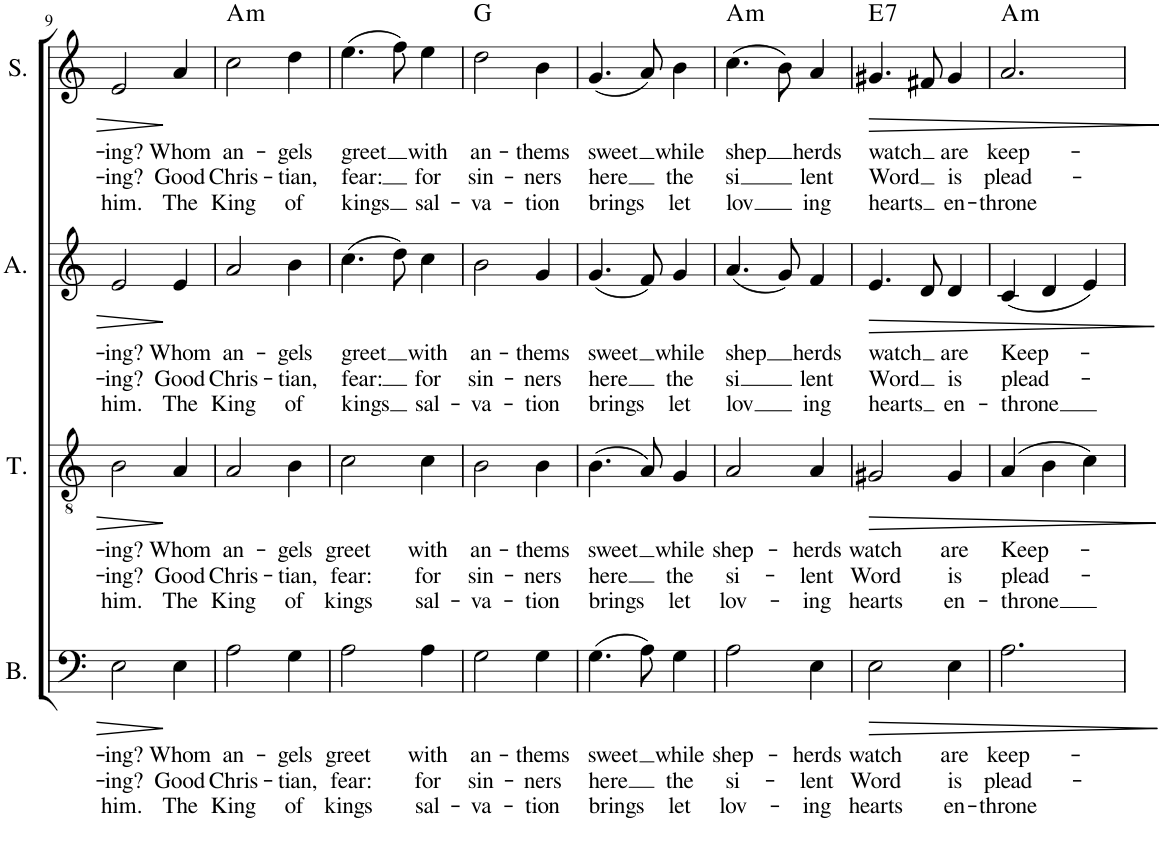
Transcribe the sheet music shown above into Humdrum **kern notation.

**kern	**text	**text	**text	**dynam	**kern	**text	**text	**text	**dynam	**kern	**text	**text	**text	**dynam	**kern	**text	**text	**text	**dynam	**harte
*part4	*part4	*part4	*part4	*part4	*part3	*part3	*part3	*part3	*part3	*part2	*part2	*part2	*part2	*part2	*part1	*part1	*part1	*part1	*part1	*part1
*staff4	*staff4	*staff4	*staff4	*staff4	*staff3	*staff3	*staff3	*staff3	*staff3	*staff2	*staff2	*staff2	*staff2	*staff2	*staff1	*staff1	*staff1	*staff1	*staff1	*
*I"Bass	*	*	*	*	*I"Tenor	*	*	*	*	*I"Alto	*	*	*	*	*I"Soprano	*	*	*	*	*
*I'B.	*	*	*	*	*I'T.	*	*	*	*	*I'A.	*	*	*	*	*I'S.	*	*	*	*	*
!!LO:PB:g=z
*clefF4	*	*	*	*	*clefGv2	*	*	*	*	*clefG2	*	*	*	*	*clefG2	*	*	*	*	*
*k[]	*	*	*	*	*k[]	*	*	*	*	*k[]	*	*	*	*	*k[]	*	*	*	*	*
*M3/4	*	*	*	*	*M3/4	*	*	*	*	*M3/4	*	*	*	*	*M3/4	*	*	*	*	*
=9	=9	=9	=9	=9	=9	=9	=9	=9	=9	=9	=9	=9	=9	=9	=9	=9	=9	=9	=9	=9
!	!LO:LY:b	!LO:LY:b	!LO:LY:b	!	!	!LO:LY:b	!LO:LY:b	!LO:LY:b	!	!	!LO:LY:b	!LO:LY:b	!LO:LY:b	!	!	!LO:LY:b	!LO:LY:b	!LO:LY:b	!	!
2E\	-ing?	-ing?	him.	.	2B\	-ing?	-ing?	him.	.	2e/	-ing?	-ing?	him.	.	2e/	-ing?	-ing?	him.	.	.
!	!LO:LY:b	!LO:LY:b	!LO:LY:b	!	!	!LO:LY:b	!LO:LY:b	!LO:LY:b	!	!	!LO:LY:b	!LO:LY:b	!LO:LY:b	!	!	!LO:LY:b	!LO:LY:b	!LO:LY:b	!	!
4E\	Whom	Good	The	.	4A/	Whom	Good	The	.	4e/	Whom	Good	The	.	4a/	Whom	Good	The	.	.
=10	=10	=10	=10	=10	=10	=10	=10	=10	=10	=10	=10	=10	=10	=10	=10	=10	=10	=10	=10	=10
!	!LO:LY:b	!LO:LY:b	!LO:LY:b	!	!	!LO:LY:b	!LO:LY:b	!LO:LY:b	!	!	!LO:LY:b	!LO:LY:b	!LO:LY:b	!	!	!LO:LY:b	!LO:LY:b	!LO:LY:b	!	!LO:H:kt=m
2A\	an-	Chris-	King	.	2A/	an-	Chris-	King	.	2a/	an-	Chris-	King	.	2cc\	an-	Chris-	King	.	A:min
!	!LO:LY:b	!LO:LY:b	!LO:LY:b	!	!	!LO:LY:b	!LO:LY:b	!LO:LY:b	!	!	!LO:LY:b	!LO:LY:b	!LO:LY:b	!	!	!LO:LY:b	!LO:LY:b	!LO:LY:b	!	!
4G\	-gels	-tian,	of	.	4B\	-gels	-tian,	of	.	4b\	-gels	-tian,	of	.	4dd\	-gels	-tian,	of	.	.
=11	=11	=11	=11	=11	=11	=11	=11	=11	=11	=11	=11	=11	=11	=11	=11	=11	=11	=11	=11	=11
!	!LO:LY:b	!LO:LY:b	!LO:LY:b	!	!	!LO:LY:b	!LO:LY:b	!LO:LY:b	!	!	!LO:LY:b	!LO:LY:b	!LO:LY:b	!	!	!LO:LY:b	!LO:LY:b	!LO:LY:b	!	!
2A\	greet	fear:	kings	.	2c\	greet	fear:	kings	.	(4.cc\	greet	fear:	kings	.	(4.ee\	greet	fear:	kings	.	.
.	.	.	.	.	.	.	.	.	.	8dd\)	.	.	.	.	8ff\)	.	.	.	.	.
!	!LO:LY:b	!LO:LY:b	!LO:LY:b	!	!	!LO:LY:b	!LO:LY:b	!LO:LY:b	!	!	!LO:LY:b	!LO:LY:b	!LO:LY:b	!	!	!LO:LY:b	!LO:LY:b	!LO:LY:b	!	!
4A\	with	for	sal-	.	4c\	with	for	sal-	.	4cc\	with	for	sal-	.	4ee\	with	for	sal-	.	.
=12	=12	=12	=12	=12	=12	=12	=12	=12	=12	=12	=12	=12	=12	=12	=12	=12	=12	=12	=12	=12
!	!LO:LY:b	!LO:LY:b	!LO:LY:b	!	!	!LO:LY:b	!LO:LY:b	!LO:LY:b	!	!	!LO:LY:b	!LO:LY:b	!LO:LY:b	!	!	!LO:LY:b	!LO:LY:b	!LO:LY:b	!	!
2G\	an-	sin-	-va-	.	2B\	an-	sin-	-va-	.	2b\	an-	sin-	-va-	.	2dd\	an-	sin-	-va-	.	G:maj
!	!LO:LY:b	!LO:LY:b	!LO:LY:b	!	!	!LO:LY:b	!LO:LY:b	!LO:LY:b	!	!	!LO:LY:b	!LO:LY:b	!LO:LY:b	!	!	!LO:LY:b	!LO:LY:b	!LO:LY:b	!	!
4G\	-thems	-ners	-tion	.	4B\	-thems	-ners	-tion	.	4g/	-thems	-ners	-tion	.	4b\	-thems	-ners	-tion	.	.
=13	=13	=13	=13	=13	=13	=13	=13	=13	=13	=13	=13	=13	=13	=13	=13	=13	=13	=13	=13	=13
!	!LO:LY:b	!LO:LY:b	!LO:LY:b	!	!	!LO:LY:b	!LO:LY:b	!LO:LY:b	!	!	!LO:LY:b	!LO:LY:b	!LO:LY:b	!	!	!LO:LY:b	!LO:LY:b	!LO:LY:b	!	!
(4.G\	sweet	here	brings	.	(4.B\	sweet	here	brings	.	(4.g/	sweet	here	brings	.	(4.g/	sweet	here	brings	.	.
8A\)	.	.	.	.	8A/)	.	.	.	.	8f/)	.	.	.	.	8a/)	.	.	.	.	.
!	!LO:LY:b	!LO:LY:b	!LO:LY:b	!	!	!LO:LY:b	!LO:LY:b	!LO:LY:b	!	!	!LO:LY:b	!LO:LY:b	!LO:LY:b	!	!	!LO:LY:b	!LO:LY:b	!LO:LY:b	!	!
4G\	while	the	let	.	4G/	while	the	let	.	4g/	while	the	let	.	4b\	while	the	let	.	.
=14	=14	=14	=14	=14	=14	=14	=14	=14	=14	=14	=14	=14	=14	=14	=14	=14	=14	=14	=14	=14
!	!LO:LY:b	!LO:LY:b	!LO:LY:b	!	!	!LO:LY:b	!LO:LY:b	!LO:LY:b	!	!	!LO:LY:b	!LO:LY:b	!LO:LY:b	!	!	!LO:LY:b	!LO:LY:b	!LO:LY:b	!	!LO:H:kt=m
2A\	shep-	si-	lov-	.	2A/	shep-	si-	lov-	.	(4.a/	shep	si	lov	.	(4.cc\	shep	si	lov	.	A:min
.	.	.	.	.	.	.	.	.	.	8g/)	.	.	.	.	8b\)	.	.	.	.	.
!	!LO:LY:b	!LO:LY:b	!LO:LY:b	!	!	!LO:LY:b	!LO:LY:b	!LO:LY:b	!	!	!LO:LY:b	!LO:LY:b	!LO:LY:b	!	!	!LO:LY:b	!LO:LY:b	!LO:LY:b	!	!
4E\	-herds	-lent	-ing	.	4A/	-herds	-lent	-ing	.	4f/	herds	lent	ing	.	4a/	herds	lent	ing	.	.
=15	=15	=15	=15	=15	=15	=15	=15	=15	=15	=15	=15	=15	=15	=15	=15	=15	=15	=15	=15	=15
!	!LO:LY:b	!LO:LY:b	!LO:LY:b	!LO:HP:b	!	!LO:LY:b	!LO:LY:b	!LO:LY:b	!LO:HP:b	!	!LO:LY:b	!LO:LY:b	!LO:LY:b	!LO:HP:b	!	!LO:LY:b	!LO:LY:b	!LO:LY:b	!LO:HP:b	!LO:H:kt=7
2E\	watch	Word	hearts	>	2G#X/	watch	Word	hearts	>	4.e/	watch	Word	hearts	>	4.g#X/	watch	Word	hearts	>	E:7
.	.	.	.	.	.	.	.	.	.	8d/	.	.	.	.	8f#X/	.	.	.	.	.
!	!LO:LY:b	!LO:LY:b	!LO:LY:b	!	!	!LO:LY:b	!LO:LY:b	!LO:LY:b	!	!	!LO:LY:b	!LO:LY:b	!LO:LY:b	!	!	!LO:LY:b	!LO:LY:b	!LO:LY:b	!	!
4E\	are	is	en-	.	4G#/	are	is	en-	.	4d/	are	is	en-	.	4g#/	are	is	en-	.	.
=16	=16	=16	=16	=16	=16	=16	=16	=16	=16	=16	=16	=16	=16	=16	=16	=16	=16	=16	=16	=16
!	!LO:LY:b	!LO:LY:b	!LO:LY:b	!	!	!LO:LY:b	!LO:LY:b	!LO:LY:b	!	!	!LO:LY:b	!LO:LY:b	!LO:LY:b	!	!	!LO:LY:b	!LO:LY:b	!LO:LY:b	!	!LO:H:kt=m
2.A\	keep-	plead-	-throne	.	(4A/	Keep-	plead-	throne	.	(4c/	Keep-	plead-	throne	.	2.a/	keep-	plead-	-throne	.	A:min
.	.	.	.	.	4B\	.	.	.	.	4d/	.	.	.	.	.	.	.	.	.	.
.	.	.	.	.	4c\)	.	.	.	.	4e/)	.	.	.	.	.	.	.	.	.	.
.	.	.	.	]	.	.	.	.	]	.	.	.	.	]	.	.	.	.	]	.
=	=	=	=	=	=	=	=	=	=	=	=	=	=	=	=	=	=	=	=	=
*-	*-	*-	*-	*-	*-	*-	*-	*-	*-	*-	*-	*-	*-	*-	*-	*-	*-	*-	*-	*-
